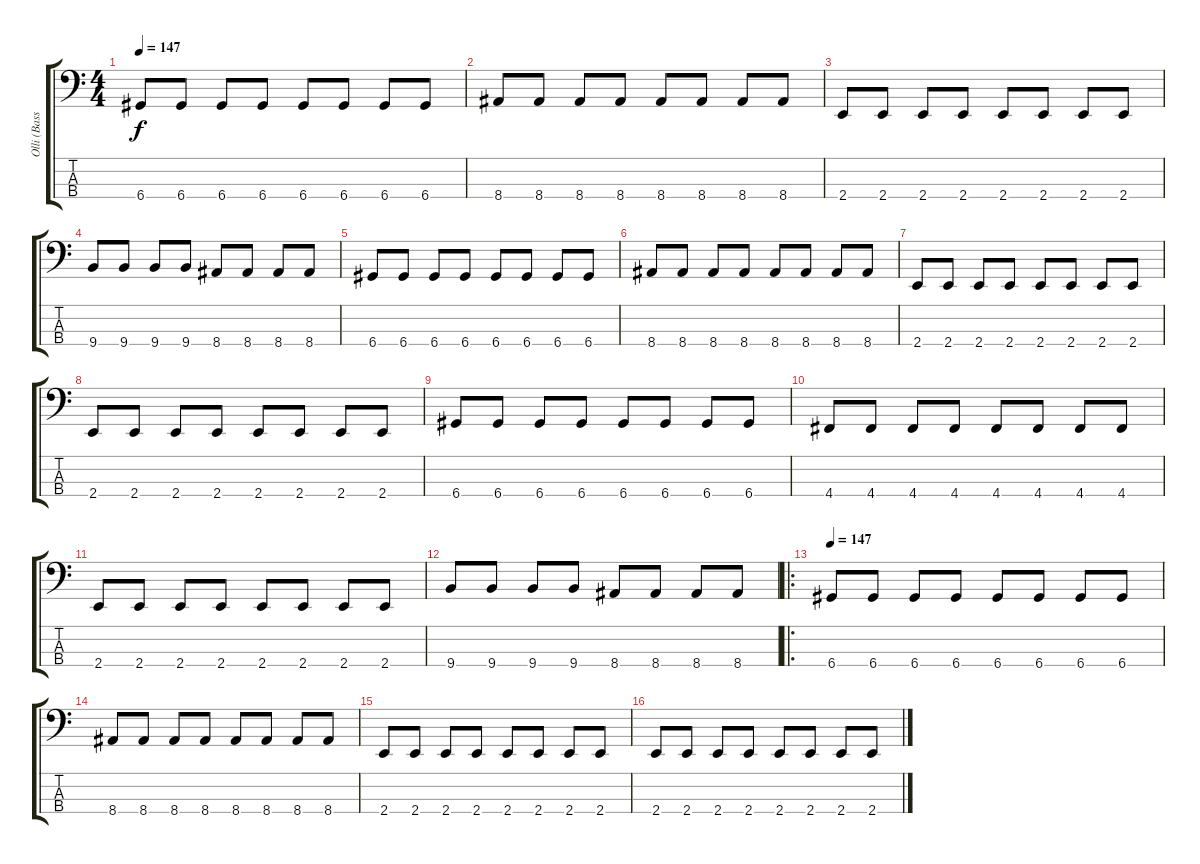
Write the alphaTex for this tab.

\track ("Olli (Bass)" "Olli (Bass") {instrument electricbassfinger}
\staff {score tabs}
\tuning (G2 D2 A1 D1) {hide}
\ts (4 4)
\tempo 147
\clef f4
\ks c
6.4.8{dy f} 6.4.8 6.4.8 6.4.8 6.4.8 6.4.8 6.4.8 6.4.8 |
8.4.8 8.4.8 8.4.8 8.4.8 8.4.8 8.4.8 8.4.8 8.4.8 |
2.4.8 2.4.8 2.4.8 2.4.8 2.4.8 2.4.8 2.4.8 2.4.8 |
9.4.8 9.4.8 9.4.8 9.4.8 8.4.8 8.4.8 8.4.8 8.4.8 |
6.4.8 6.4.8 6.4.8 6.4.8 6.4.8 6.4.8 6.4.8 6.4.8 |
8.4.8 8.4.8 8.4.8 8.4.8 8.4.8 8.4.8 8.4.8 8.4.8 |
2.4.8 2.4.8 2.4.8 2.4.8 2.4.8 2.4.8 2.4.8 2.4.8 |
2.4.8 2.4.8 2.4.8 2.4.8 2.4.8 2.4.8 2.4.8 2.4.8 |
6.4.8 6.4.8 6.4.8 6.4.8 6.4.8 6.4.8 6.4.8 6.4.8 |
4.4.8 4.4.8 4.4.8 4.4.8 4.4.8 4.4.8 4.4.8 4.4.8 |
2.4.8 2.4.8 2.4.8 2.4.8 2.4.8 2.4.8 2.4.8 2.4.8 |
9.4.8 9.4.8 9.4.8 9.4.8 8.4.8 8.4.8 8.4.8 8.4.8 |
\ro
\tempo 147
6.4.8 6.4.8 6.4.8 6.4.8 6.4.8 6.4.8 6.4.8 6.4.8 |
8.4.8 8.4.8 8.4.8 8.4.8 8.4.8 8.4.8 8.4.8 8.4.8 |
2.4.8 2.4.8 2.4.8 2.4.8 2.4.8 2.4.8 2.4.8 2.4.8 |
2.4.8 2.4.8 2.4.8 2.4.8 2.4.8 2.4.8 2.4.8 2.4.8
